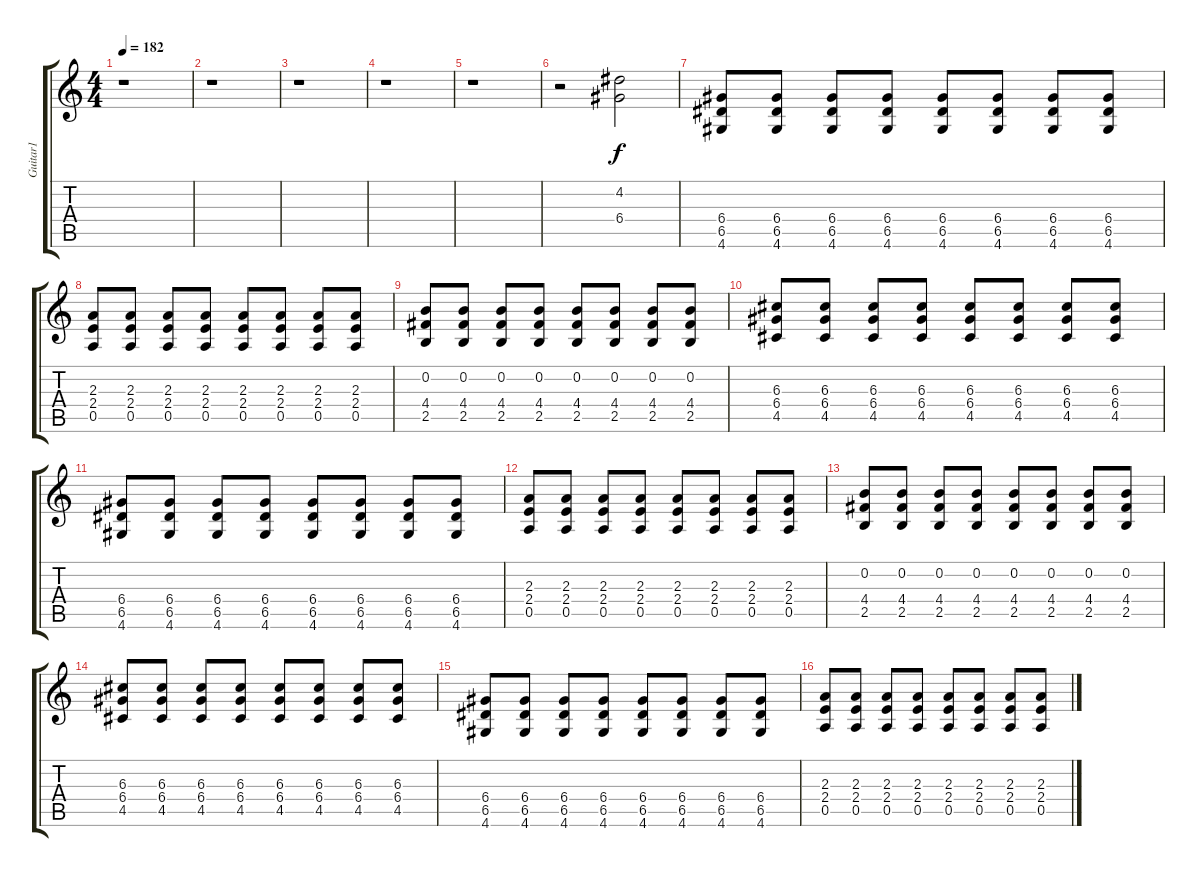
\track ("Guitar1" "Guitar1") {instrument distortionguitar}
\staff {score tabs}
\tuning (E4 B3 G3 D3 A2 E2) {hide}
\ts (4 4)
\tempo 182
\clef g2
\ks c
r.1{dy f instrument distortionguitar} |
r.1 |
r.1 |
r.1 |
r.1 |
r.2 (4.2 6.4).2 |
(6.4 6.5 4.6).8 (6.4 6.5 4.6).8 (6.4 6.5 4.6).8 (6.4 6.5 4.6).8 (6.4 6.5 4.6).8 (6.4 6.5 4.6).8 (6.4 6.5 4.6).8 (6.4 6.5 4.6).8 |
(2.3 2.4 0.5).8 (2.3 2.4 0.5).8 (2.3 2.4 0.5).8 (2.3 2.4 0.5).8 (2.3 2.4 0.5).8 (2.3 2.4 0.5).8 (2.3 2.4 0.5).8 (2.3 2.4 0.5).8 |
(0.2 4.4 2.5).8 (0.2 4.4 2.5).8 (0.2 4.4 2.5).8 (0.2 4.4 2.5).8 (0.2 4.4 2.5).8 (0.2 4.4 2.5).8 (0.2 4.4 2.5).8 (0.2 4.4 2.5).8 |
(6.3 6.4 4.5).8 (6.3 6.4 4.5).8 (6.3 6.4 4.5).8 (6.3 6.4 4.5).8 (6.3 6.4 4.5).8 (6.3 6.4 4.5).8 (6.3 6.4 4.5).8 (6.3 6.4 4.5).8 |
(6.4 6.5 4.6).8 (6.4 6.5 4.6).8 (6.4 6.5 4.6).8 (6.4 6.5 4.6).8 (6.4 6.5 4.6).8 (6.4 6.5 4.6).8 (6.4 6.5 4.6).8 (6.4 6.5 4.6).8 |
(2.3 2.4 0.5).8 (2.3 2.4 0.5).8 (2.3 2.4 0.5).8 (2.3 2.4 0.5).8 (2.3 2.4 0.5).8 (2.3 2.4 0.5).8 (2.3 2.4 0.5).8 (2.3 2.4 0.5).8 |
(0.2 4.4 2.5).8 (0.2 4.4 2.5).8 (0.2 4.4 2.5).8 (0.2 4.4 2.5).8 (0.2 4.4 2.5).8 (0.2 4.4 2.5).8 (0.2 4.4 2.5).8 (0.2 4.4 2.5).8 |
(6.3 6.4 4.5).8 (6.3 6.4 4.5).8 (6.3 6.4 4.5).8 (6.3 6.4 4.5).8 (6.3 6.4 4.5).8 (6.3 6.4 4.5).8 (6.3 6.4 4.5).8 (6.3 6.4 4.5).8 |
(6.4 6.5 4.6).8 (6.4 6.5 4.6).8 (6.4 6.5 4.6).8 (6.4 6.5 4.6).8 (6.4 6.5 4.6).8 (6.4 6.5 4.6).8 (6.4 6.5 4.6).8 (6.4 6.5 4.6).8 |
(2.3 2.4 0.5).8 (2.3 2.4 0.5).8 (2.3 2.4 0.5).8 (2.3 2.4 0.5).8 (2.3 2.4 0.5).8 (2.3 2.4 0.5).8 (2.3 2.4 0.5).8 (2.3 2.4 0.5).8
